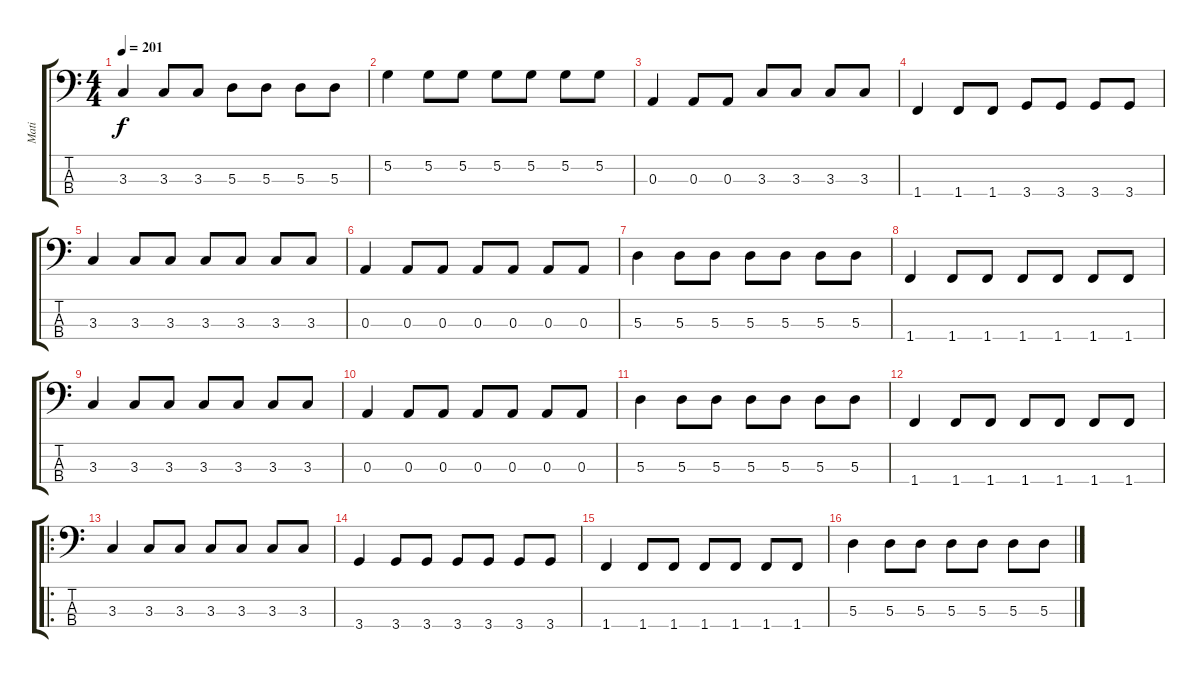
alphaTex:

\track ("Mati" "Mati") {instrument electricbasspick}
\staff {score tabs}
\tuning (G2 D2 A1 E1) {hide}
\ts (4 4)
\tempo 201
\clef f4
\ks c
3.3.4{dy f} 3.3.8 3.3.8 5.3.8 5.3.8 5.3.8 5.3.8 |
5.2.4 5.2.8 5.2.8 5.2.8 5.2.8 5.2.8 5.2.8 |
0.3.4 0.3.8 0.3.8 3.3.8 3.3.8 3.3.8 3.3.8 |
1.4.4 1.4.8 1.4.8 3.4.8 3.4.8 3.4.8 3.4.8 |
3.3.4 3.3.8 3.3.8 3.3.8 3.3.8 3.3.8 3.3.8 |
0.3.4 0.3.8 0.3.8 0.3.8 0.3.8 0.3.8 0.3.8 |
5.3.4 5.3.8 5.3.8 5.3.8 5.3.8 5.3.8 5.3.8 |
1.4.4 1.4.8 1.4.8 1.4.8 1.4.8 1.4.8 1.4.8 |
3.3.4 3.3.8 3.3.8 3.3.8 3.3.8 3.3.8 3.3.8 |
0.3.4 0.3.8 0.3.8 0.3.8 0.3.8 0.3.8 0.3.8 |
5.3.4 5.3.8 5.3.8 5.3.8 5.3.8 5.3.8 5.3.8 |
1.4.4 1.4.8 1.4.8 1.4.8 1.4.8 1.4.8 1.4.8 |
\ro
3.3.4 3.3.8 3.3.8 3.3.8 3.3.8 3.3.8 3.3.8 |
3.4.4 3.4.8 3.4.8 3.4.8 3.4.8 3.4.8 3.4.8 |
1.4.4 1.4.8 1.4.8 1.4.8 1.4.8 1.4.8 1.4.8 |
5.3.4 5.3.8 5.3.8 5.3.8 5.3.8 5.3.8 5.3.8
